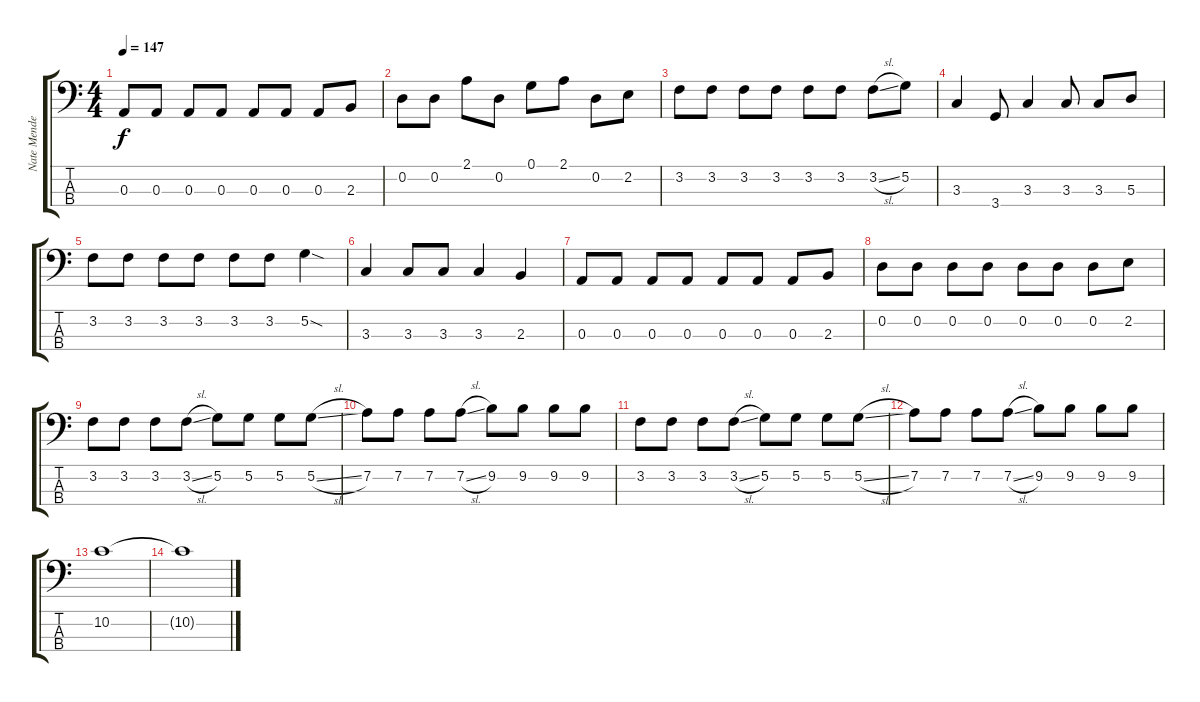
\track ("Nate Mendel - Bass Guitar" "Nate Mende") {instrument electricbassfinger}
\staff {score tabs}
\tuning (G2 D2 A1 E1) {hide}
\ts (4 4)
\tempo 147
\clef f4
\ks c
0.3.8{dy f} 0.3.8 0.3.8 0.3.8 0.3.8 0.3.8 0.3.8 2.3.8 |
0.2.8 0.2.8 2.1.8 0.2.8 0.1.8 2.1.8 0.2.8 2.2.8 |
3.2.8 3.2.8 3.2.8 3.2.8 3.2.8 3.2.8 3.2{sl}.8 5.2.8 |
3.3.4 3.4.8 3.3.4 3.3.8 3.3.8 5.3.8 |
3.2.8 3.2.8 3.2.8 3.2.8 3.2.8 3.2.8 5.2{sod}.4 |
3.3.4 3.3.8 3.3.8 3.3.4 2.3.4 |
0.3.8 0.3.8 0.3.8 0.3.8 0.3.8 0.3.8 0.3.8 2.3.8 |
0.2.8 0.2.8 0.2.8 0.2.8 0.2.8 0.2.8 0.2.8 2.2.8 |
3.2.8 3.2.8 3.2.8 3.2{sl}.8 5.2.8 5.2.8 5.2.8 5.2{sl}.8 |
7.2.8 7.2.8 7.2.8 7.2{sl}.8 9.2.8 9.2.8 9.2.8 9.2.8 |
3.2.8 3.2.8 3.2.8 3.2{sl}.8 5.2.8 5.2.8 5.2.8 5.2{sl}.8 |
7.2.8 7.2.8 7.2.8 7.2{sl}.8 9.2.8 9.2.8 9.2.8 9.2.8 |
10.2.1 |
10.2{t}.1
